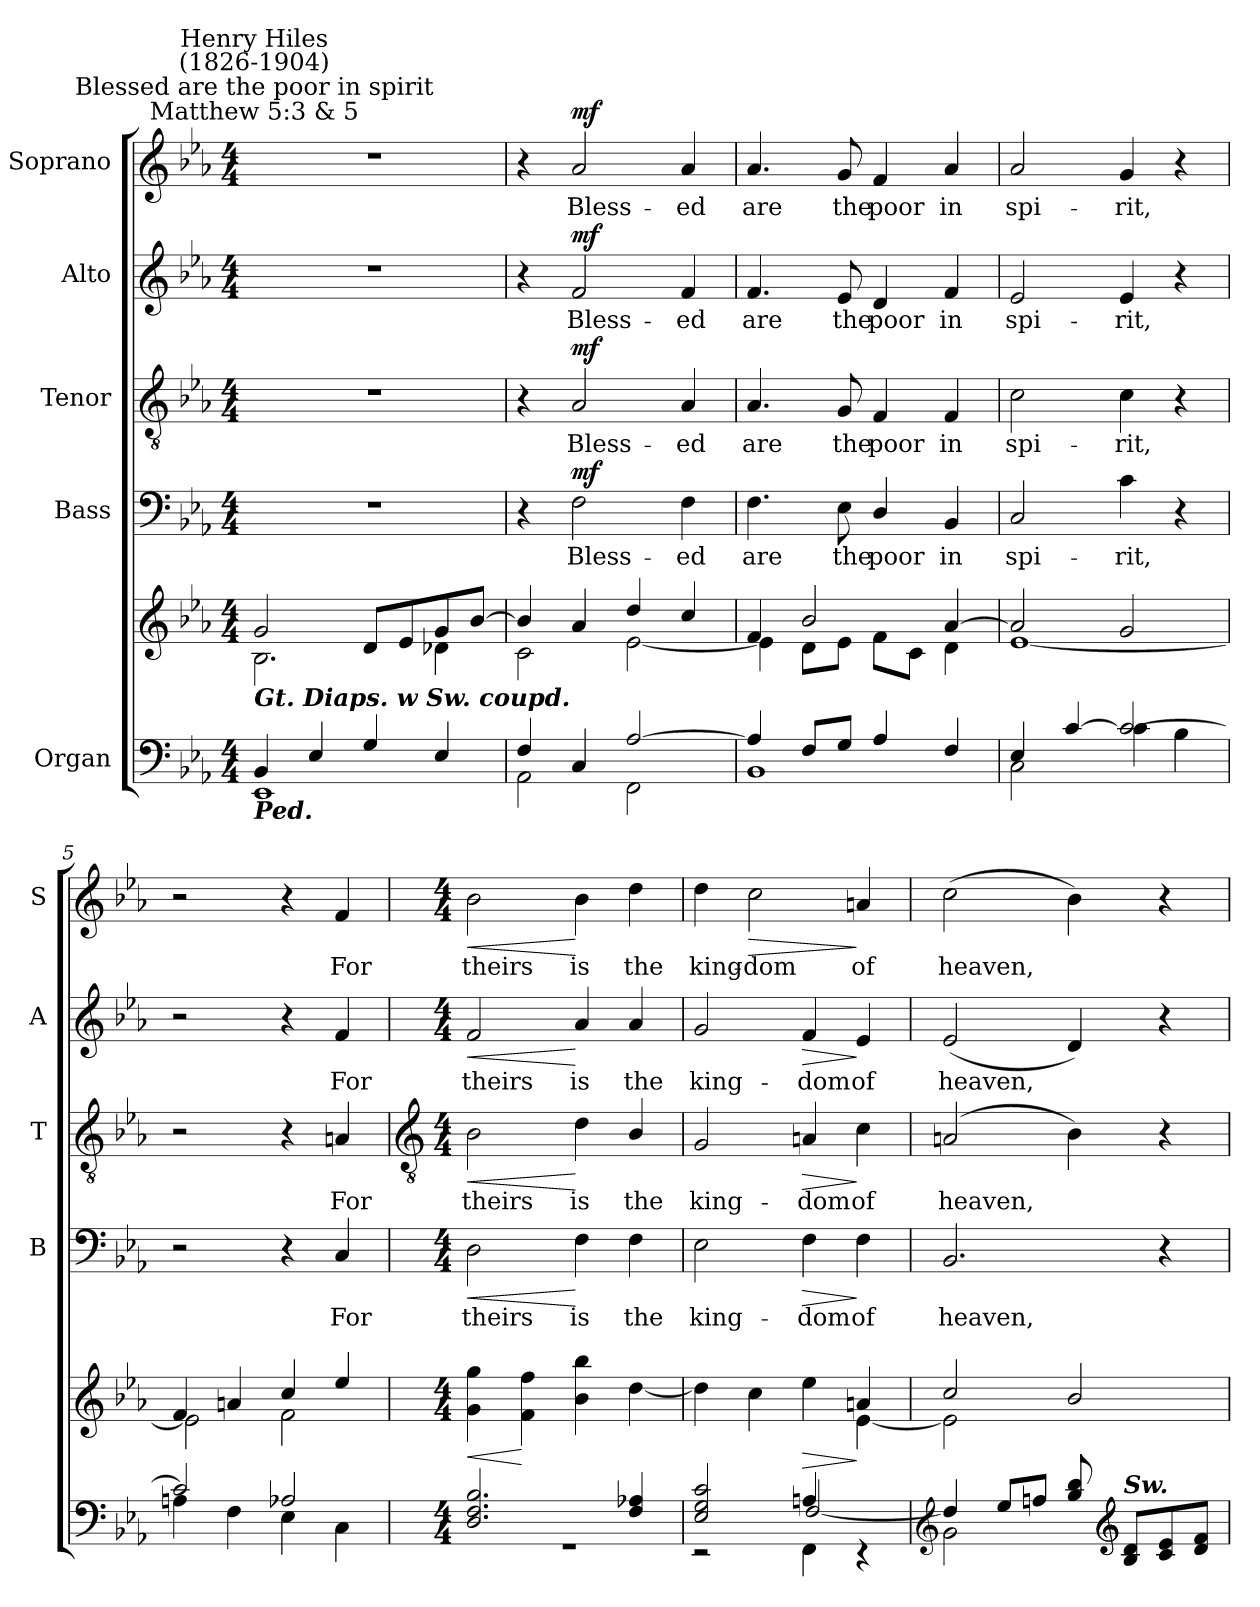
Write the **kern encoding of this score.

**kern	**kern	**dynam	**kern	**text	**dynam	**kern	**text	**dynam	**kern	**text	**dynam	**kern	**text	**dynam
*part5	*part5	*part5	*part4	*part4	*part4	*part3	*part3	*part3	*part2	*part2	*part2	*part1	*part1	*part1
*staff6	*staff5	*staff5/6	*staff4	*staff4	*staff4	*staff3	*staff3	*staff3	*staff2	*staff2	*staff2	*staff1	*staff1	*staff1
*I"Organ	*	*	*I"Bass	*	*	*I"Tenor	*	*	*I"Alto	*	*	*I"Soprano	*	*
*	*	*	*I'B	*	*	*I'T	*	*	*I'A	*	*	*I'S	*	*
*clefF4	*clefG2	*	*clefF4	*	*	*clefGv2	*	*	*clefG2	*	*	*clefG2	*	*
*k[b-e-a-]	*k[b-e-a-]	*	*k[b-e-a-]	*	*	*k[b-e-a-]	*	*	*k[b-e-a-]	*	*	*k[b-e-a-]	*	*
*E-:	*E-:	*	*E-:	*	*	*E-:	*	*	*E-:	*	*	*E-:	*	*
*M4/4	*M4/4	*	*M4/4	*	*	*M4/4	*	*	*M4/4	*	*	*M4/4	*	*
*MM92	*MM92	*	*MM92	*	*	*MM92	*	*	*MM92	*	*	*MM92	*	*
=1	=1	=1	=1	=1	=1	=1	=1	=1	=1	=1	=1	=1	=1	=1
*^	*^	*	*	*	*	*	*	*	*	*	*	*	*	*
!	!	!	!	!	!	!	!	!	!	!	!	!	!	!LO:TX:a:cj:t=Matthew 5&colon;3 & 5	!	!
!	!	!	!	!	!	!	!	!	!	!	!	!	!	!LO:TX:a:cj:t=Blessed are the poor in spirit	!	!
!	!	!	!	!	!	!	!	!	!	!	!	!	!	!LO:TX:a:cj:t=Henry Hiles\n(1826-1904)	!	!
!LO:TX:a:Bi:t=Gt. Diaps. w Sw. coupd.	!	!	!	!	!	!	!	!	!	!	!	!	!	!	!	!
!LO:TX:b:Bi:t=Ped.	!	!	!	!	!	!	!	!	!	!	!	!	!	!	!	!
!	!	!	!	!LO:DY:b=2	!	!	!	!	!	!	!	!	!	!	!	!
!	!	!	!	!LO:DY:n=1:b=2	!	!	!	!	!	!	!	!	!	!	!	!
!	!	!	!	!LO:DY:n=2:b	!	!	!	!	!	!	!	!	!	!	!	!
!	!	!	!	!LO:DY:n=3:b	!	!	!	!	!	!	!	!	!	!	!	!
4BB-/	1EE-\	2g/	2.B-\	mf mf mf mf	1r	.	.	1r	.	.	1r	.	.	1r	.	.
4E-/	.	.	.	.	.	.	.	.	.	.	.	.	.	.	.	.
4G/	.	8d/L	.	.	.	.	.	.	.	.	.	.	.	.	.	.
.	.	8e-/	.	.	.	.	.	.	.	.	.	.	.	.	.	.
4E-/	.	8g/	4d-X\	.	.	.	.	.	.	.	.	.	.	.	.	.
.	.	[8b-/J	.	.	.	.	.	.	.	.	.	.	.	.	.	.
=2	=2	=2	=2	=2	=2	=2	=2	=2	=2	=2	=2	=2	=2	=2	=2	=2
4F/	2AA-\	4b-/]	2c\	.	4r	.	.	4r	.	.	4r	.	.	4r	.	.
!	!	!	!	!	!	!LO:LY:b	!LO:DY:b	!	!LO:LY:b	!LO:DY:b	!	!LO:LY:b	!LO:DY:b	!	!LO:LY:b	!LO:DY:b
4C/	.	4a-/	.	.	2F	Bless-	mf	2A-	Bless-	mf	2f	Bless-	mf	2a-	Bless-	mf
[2A-/	2FF\	4dd/	[2e-\	.	.	.	.	.	.	.	.	.	.	.	.	.
!	!	!	!	!	!	!LO:LY:b	!	!	!LO:LY:b	!	!	!LO:LY:b	!	!	!LO:LY:b	!
.	.	4cc/	.	.	4F	-ed	.	4A-	-ed	.	4f	-ed	.	4a-	-ed	.
=3	=3	=3	=3	=3	=3	=3	=3	=3	=3	=3	=3	=3	=3	=3	=3	=3
!	!	!	!	!	!	!LO:LY:b	!	!	!LO:LY:b	!	!	!LO:LY:b	!	!	!LO:LY:b	!
4A-/]	1BB-\	4f/	4e-\]	.	4.F	are	.	4.A-	are	.	4.f	are	.	4.a-	are	.
8F/L	.	2b-/	8d\L	.	.	.	.	.	.	.	.	.	.	.	.	.
!	!	!	!	!	!	!LO:LY:b	!	!	!LO:LY:b	!	!	!LO:LY:b	!	!	!LO:LY:b	!
8G/J	.	.	8e-\J	.	8E-	the	.	8G	the	.	8e-	the	.	8g	the	.
!	!	!	!	!	!	!LO:LY:b	!	!	!LO:LY:b	!	!	!LO:LY:b	!	!	!LO:LY:b	!
4A-/	.	.	8f\L	.	4D/	poor	.	4F	poor	.	4d	poor	.	4f	poor	.
.	.	.	8c\J	.	.	.	.	.	.	.	.	.	.	.	.	.
!	!	!	!	!	!	!LO:LY:b	!	!	!LO:LY:b	!	!	!LO:LY:b	!	!	!LO:LY:b	!
4F/	.	[4a-/	4d\	.	4BB-	in	.	4F	in	.	4f	in	.	4a-	in	.
=4	=4	=4	=4	=4	=4	=4	=4	=4	=4	=4	=4	=4	=4	=4	=4	=4
!	!	!	!	!	!	!LO:LY:b	!	!	!LO:LY:b	!	!	!LO:LY:b	!	!	!LO:LY:b	!
4E-/	2C\	2a-/]	[1e-\	.	2C	spi-	.	2c	spi-	.	2e-	spi-	.	2a-	spi-	.
[4c/	.	.	.	.	.	.	.	.	.	.	.	.	.	.	.	.
!	!	!	!	!	!	!LO:LY:b	!	!	!LO:LY:b	!	!	!LO:LY:b	!	!	!LO:LY:b	!
2c/_	4c\	2g/	.	.	4c	-rit,	.	4c	-rit,	.	4e-	-rit,	.	4g	-rit,	.
.	4B-\	.	.	.	4r	.	.	4r	.	.	4r	.	.	4r	.	.
=5	=5	=5	=5	=5	=5	=5	=5	=5	=5	=5	=5	=5	=5	=5	=5	=5
2c/]	4An\	4f/	2e-\]	.	2r	.	.	2r	.	.	2r	.	.	2r	.	.
.	4F\	4an/	.	.	.	.	.	.	.	.	.	.	.	.	.	.
2A-/	4E-\	4cc/	2f\	.	4r	.	.	4r	.	.	4r	.	.	4r	.	.
!	!	!	!	!	!	!LO:LY:b	!	!	!LO:LY:b	!	!	!LO:LY:b	!	!	!LO:LY:b	!
.	4C\	4ee-/	.	.	4C	For	.	4An	For	.	4f	For	.	4f	For	.
!!LO:LB:g=z
=6	=6	=6	=6	=6	=6	=6	=6	=6	=6	=6	=6	=6	=6	=6	=6	=6
*	*	*	*	*	*	*	*	*clefGv2	*	*	*	*	*	*	*	*
*M4/4	*	*M4/4	*	*	*M4/4	*	*	*M4/4	*	*	*M4/4	*	*	*M4/4	*	*
!	!	!	!	!LO:HP:b	!	!LO:LY:b	!LO:HP:b	!	!LO:LY:b	!LO:HP:b	!	!LO:LY:b	!LO:HP:b	!	!LO:LY:b	!LO:HP:b
2.D/ 2.F/ 2.B-/	1r	1ryy	4g\ 4gg\	<	2D	theirs	<	2B-	theirs	<	2f	theirs	<	2b-	theirs	<
.	.	.	4f\ 4ff\	[	.	.	.	.	.	.	.	.	.	.	.	.
!	!	!	!	!	!	!LO:LY:b	!	!	!LO:LY:b	!	!	!LO:LY:b	!	!	!LO:LY:b	!
.	.	.	4b-\ 4bb-\	.	4F	is	[	4d	is	[	4a-	is	[	4b-	is	[
!	!	!	!	!	!	!LO:LY:b	!	!	!LO:LY:b	!	!	!LO:LY:b	!	!	!LO:LY:b	!
4F/ 4A-X/	.	.	[4dd\	.	4F	the	.	4B-/	the	.	4a-	the	.	4dd	the	.
=7	=7	=7	=7	=7	=7	=7	=7	=7	=7	=7	=7	=7	=7	=7	=7	=7
*	*^	*	*	*	*	*	*	*	*	*	*	*	*	*	*	*
!	!	!	!	!	!	!	!LO:LY:b	!	!	!LO:LY:b	!	!	!LO:LY:b	!	!	!LO:LY:b	!
2ryy	2E-/ 2G/ 2c/	2r	2ryy	4dd\]	.	2E-	king-	.	2G	king-	.	2g	king-	.	4dd	king-	.
!	!	!	!	!	!	!	!	!	!	!	!	!	!	!	!	!LO:LY:b	!LO:HP:b
.	.	.	.	4cc\	.	.	.	.	.	.	.	.	.	.	2cc	-dom	>
!	!	!	!	!	!LO:HP:b	!	!LO:LY:b	!LO:HP:b	!	!LO:LY:b	!LO:HP:b	!	!LO:LY:b	!LO:HP:b	!	!	!
4An/	[2F/	4FF\	4ee-\	4ryy	>	4F	-dom	>	4An	-dom	>	4f	-dom	>	.	.	.
!	!	!	!	!	!	!	!LO:LY:b	!	!	!LO:LY:b	!	!	!LO:LY:b	!	!	!LO:LY:b	!
4ryy	.	4r	4an/	[4e-\	]	4F	of	]	4c	of	]	4e-	of	]	4an	of	]
=8	=8	=8	=8	=8	=8	=8	=8	=8	=8	=8	=8	=8	=8	=8	=8	=8	=8
!	!	!	!	!	!	!	!LO:LY:b	!	!	!LO:LY:b	!	!	!LO:LY:b	!	!	!LO:LY:b	!
*	*v	*v	*	*	*	*	*	*	*	*	*	*	*	*	*	*	*
4F/]	2BB-\	2cc/	2e-\]	.	2.BB-	heaven,	.	(<2An	heaven,	.	(<2e-	heaven,	.	(>2cc	heaven,	.
8G/L	.	.	.	.	.	.	.	.	.	.	.	.	.	.	.	.
8An/J	.	.	.	.	.	.	.	.	.	.	.	.	.	.	.	.
8B-/ 8d/	8ryy	2b-/	2ryy	.	.	.	.	4B-)	.	.	4d)	.	.	4b-)	.	.
*clefG2	*	*	*	*	*	*	*	*	*	*	*	*	*	*	*	*
!LO:TX:a:Bi:t=Sw.	!	!	!	!	!	!	!	!	!	!	!	!	!	!	!	!
8B-/ 8d/L	4.ryy	.	.	.	.	.	.	.	.	.	.	.	.	.	.	.
8c/ 8e-/	.	.	.	.	4r	.	.	4r	.	.	4r	.	.	4r	.	.
8d/ 8f/J	.	.	.	.	.	.	.	.	.	.	.	.	.	.	.	.
*v	*v	*	*	*	*	*	*	*	*	*	*	*	*	*	*	*
*	*v	*v	*	*	*	*	*	*	*	*	*	*	*	*	*
=	=	=	=	=	=	=	=	=	=	=	=	=	=	=
*-	*-	*-	*-	*-	*-	*-	*-	*-	*-	*-	*-	*-	*-	*-
